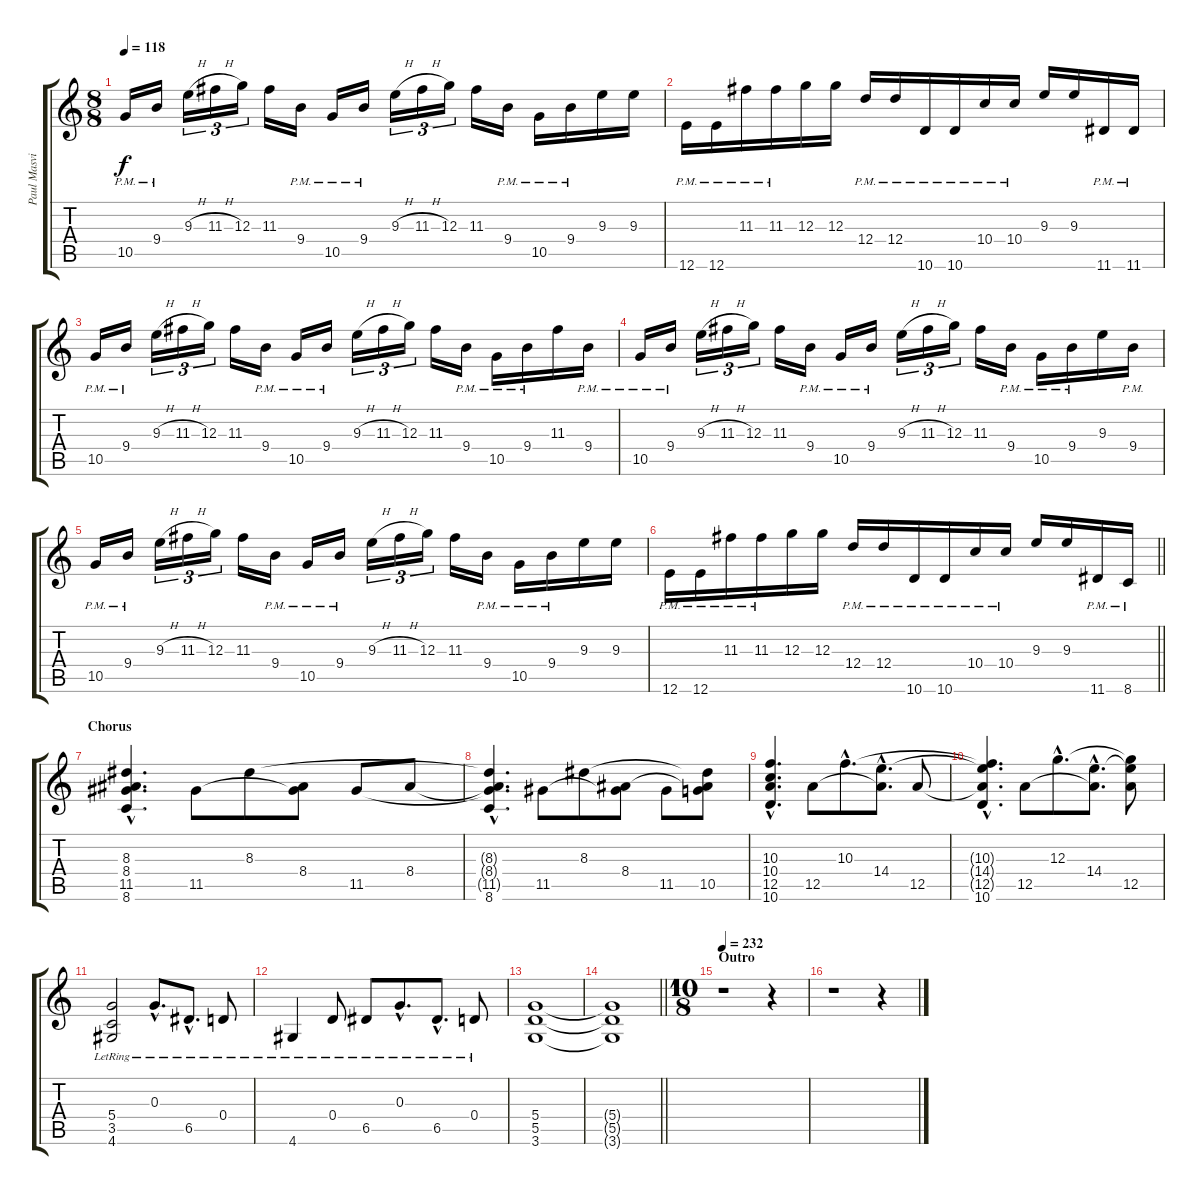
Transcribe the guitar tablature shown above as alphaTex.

\track ("Paul Masvidal (Distortion)" "Paul Masvi") {instrument distortionguitar}
\staff {score tabs}
\tuning (E4 B3 G3 D3 A2 E2) {hide}
\ts (8 8)
\tempo 118
\clef g2
\ks c
10.5{pm}.16{dy f} 9.4{pm}.16 9.3{h}.16{tu (3 2)} 11.3{h}.16{tu (3 2)} 12.3.16{tu (3 2)} 11.3.16 9.4{pm}.16 10.5{pm}.16 9.4{pm}.16 9.3{h}.16{tu (3 2)} 11.3{h}.16{tu (3 2)} 12.3.16{tu (3 2)} 11.3.16 9.4{pm}.16 10.5{pm}.16 9.4{pm}.16 9.3.16 9.3.16 |
12.6{pm}.16 12.6{pm}.16 11.3{pm}.16 11.3{pm}.16 12.3.16 12.3.16 12.4{pm}.16 12.4{pm}.16 10.6{pm}.16 10.6{pm}.16 10.4{pm}.16 10.4{pm}.16 9.3.16 9.3.16 11.6{pm}.16 11.6{pm}.16 |
10.5{pm}.16 9.4{pm}.16 9.3{h}.16{tu (3 2)} 11.3{h}.16{tu (3 2)} 12.3.16{tu (3 2)} 11.3.16 9.4{pm}.16 10.5{pm}.16 9.4{pm}.16 9.3{h}.16{tu (3 2)} 11.3{h}.16{tu (3 2)} 12.3.16{tu (3 2)} 11.3.16 9.4{pm}.16 10.5{pm}.16 9.4{pm}.16 11.3.16 9.4{pm}.16 |
10.5{pm}.16 9.4{pm}.16 9.3{h}.16{tu (3 2)} 11.3{h}.16{tu (3 2)} 12.3.16{tu (3 2)} 11.3.16 9.4{pm}.16 10.5{pm}.16 9.4{pm}.16 9.3{h}.16{tu (3 2)} 11.3{h}.16{tu (3 2)} 12.3.16{tu (3 2)} 11.3.16 9.4{pm}.16 10.5{pm}.16 9.4{pm}.16 9.3.16 9.4{pm}.16 |
10.5{pm}.16 9.4{pm}.16 9.3{h}.16{tu (3 2)} 11.3{h}.16{tu (3 2)} 12.3.16{tu (3 2)} 11.3.16 9.4{pm}.16 10.5{pm}.16 9.4{pm}.16 9.3{h}.16{tu (3 2)} 11.3{h}.16{tu (3 2)} 12.3.16{tu (3 2)} 11.3.16 9.4{pm}.16 10.5{pm}.16 9.4{pm}.16 9.3.16 9.3.16 |
\barLineRight lightlight
12.6{pm}.16 12.6{pm}.16 11.3{pm}.16 11.3{pm}.16 12.3.16 12.3.16 12.4{pm}.16 12.4{pm}.16 10.6{pm}.16 10.6{pm}.16 10.4{pm}.16 10.4{pm}.16 9.3.16 9.3.16 11.6{pm}.16 8.6{pm}.16 |
\section ("" "Chorus")
(8.3{hac} 8.4{hac} 11.5{hac} 8.6{hac}).4{d} 11.5.8 8.3.8 (8.4 11.5{t}).8 11.5.8 8.4.8 |
(8.3{hac t} 8.4{hac t} 11.5{hac t} 8.6{hac}).4{d} 11.5.8 8.3.8 (8.4 11.5{t}).8 11.5.8 (8.3{t} 8.4{t} 10.5).8 |
(10.3{hac} 10.4{hac} 12.5{hac} 10.6{hac}).4{d} 12.5.8 10.3{hac}.8{d} (14.4{hac} 12.5{hac t}).8{d} 12.5.8 |
(10.3{hac t} 14.4{hac t} 12.5{hac t} 10.6{hac}).4{d} 12.5.8 12.3{hac}.8{d} (14.4{hac} 12.5{hac t}).8{d} (12.3{t} 14.4{t} 12.5).8 |
(5.4{lr} 3.5{lr} 4.6{lr}).2 0.3{hac lr}.8{d} 6.5{hac lr}.8{d} 0.4{lr}.8 |
4.6{lr}.4 0.4{lr}.8 6.5{lr}.8 0.3{hac lr}.8{d} 6.5{hac lr}.8{d} 0.4{lr}.8 |
(5.4 5.5 3.6).1 |
\barLineRight lightlight
(5.4{t} 5.5{t} 3.6{t}).1 |
\ts (10 8)
\section ("" "Outro")
\tempo 232
r.1 r.4 |
r.1 r.4
